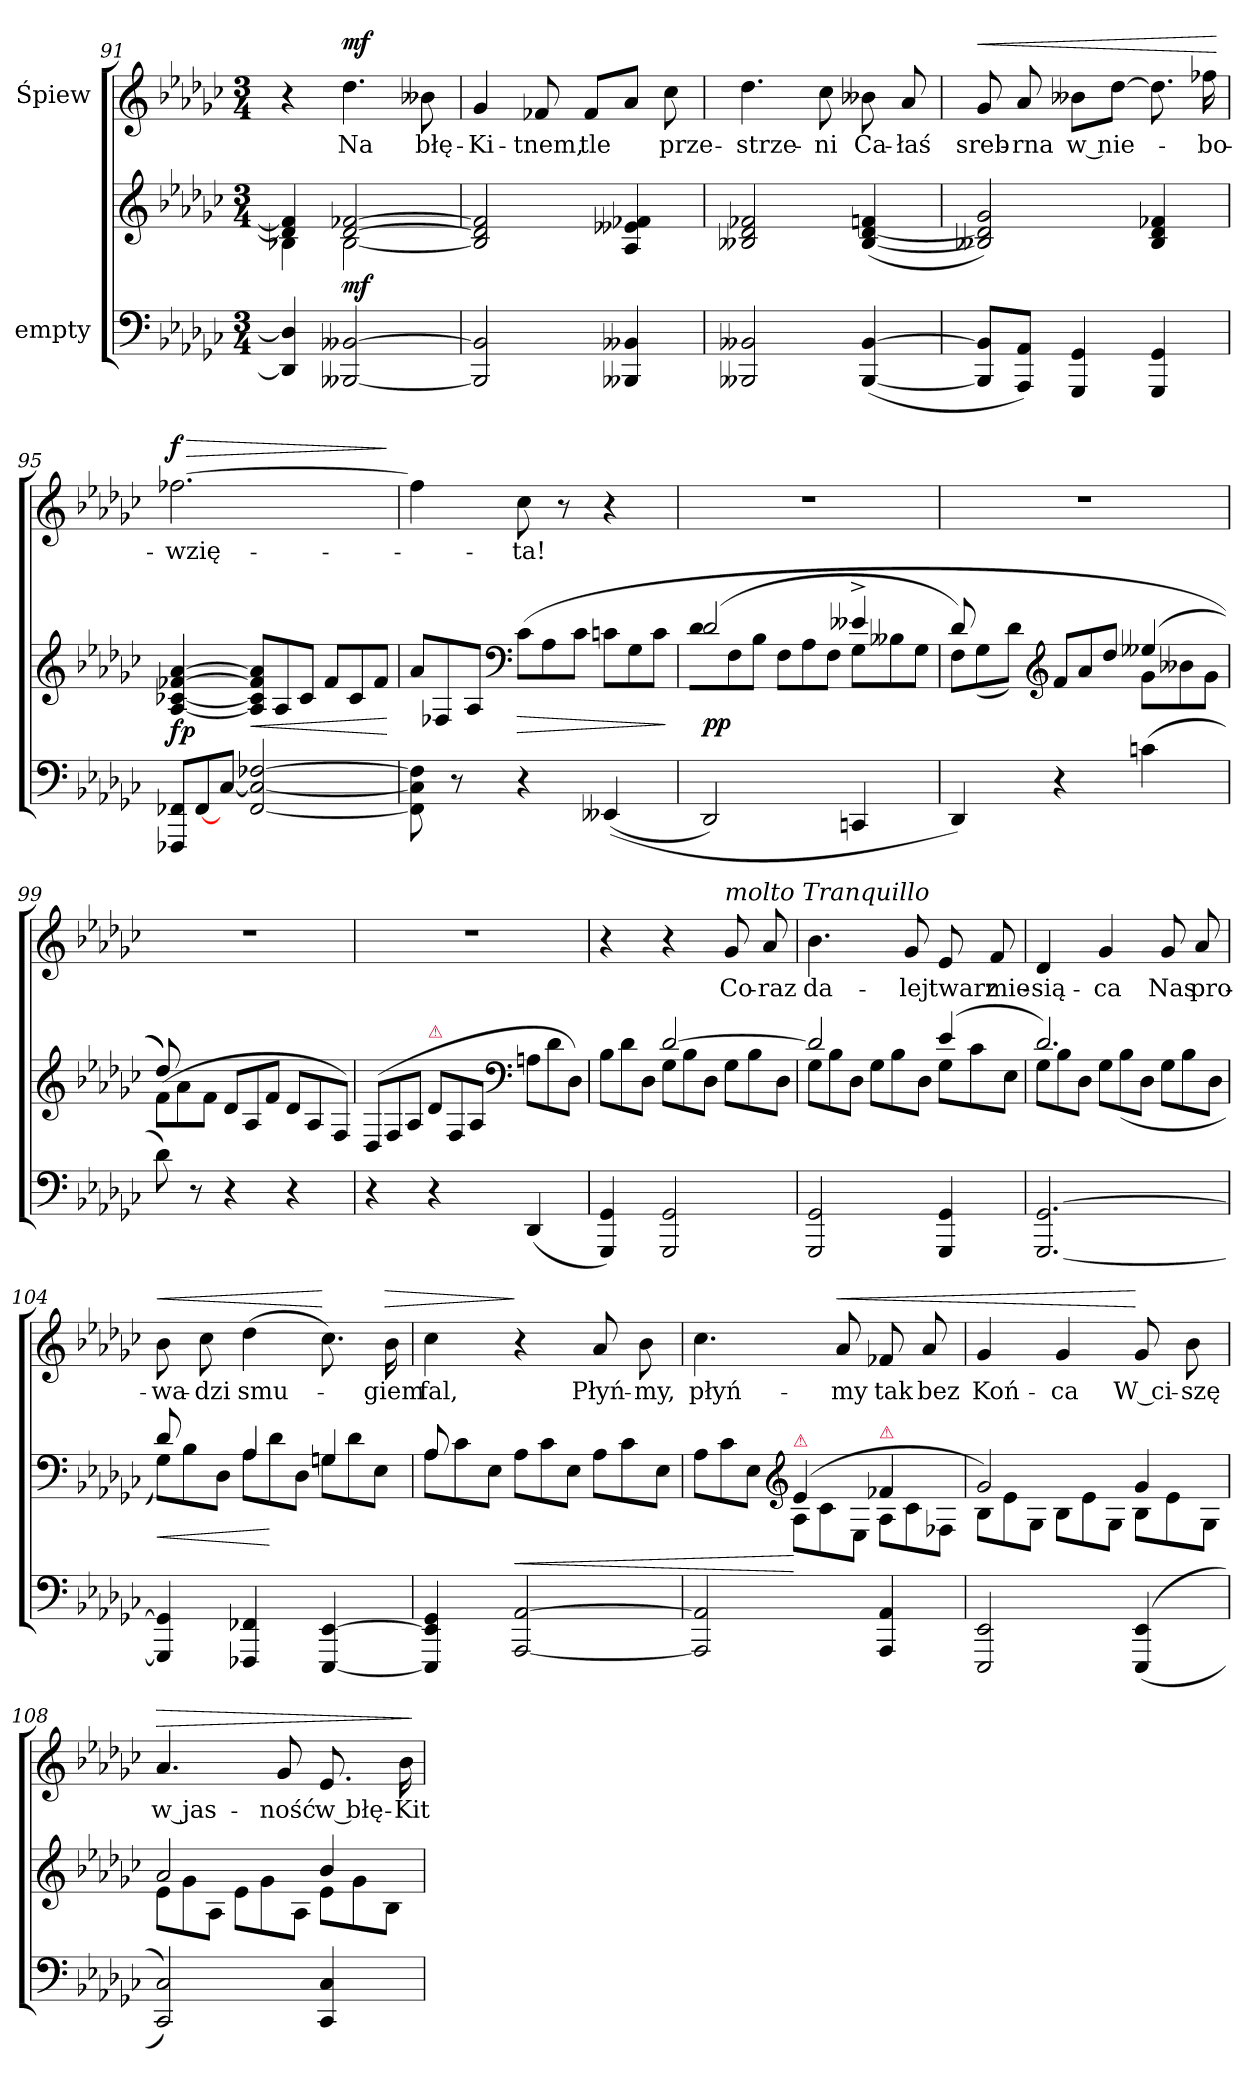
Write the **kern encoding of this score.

**kern	**kern	**dynam	**kern	**text	**dynam
*part2	*part2	*part2	*part1	*part1	*part1
*staff3	*staff2	*staff2/3	*staff1	*staff1	*staff1
*I"empty	*	*	*I"Śpiew	*	*
*clefF4	*clefG2	*	*clefG2	*	*
*k[b-e-a-d-g-c-]	*k[b-e-a-d-g-c-]	*	*k[b-e-a-d-g-c-]	*	*
*M3/4	*M3/4	*	*M3/4	*	*
=91	=91	=91	=91	=91	=91
*	*^	*	*	*	*
4DD-]/ 4D-]/	4d-]/ 4f-]/	4B-X\	.	4r	.	.
!	!	!	!	!	!	!LO:DY:a
[2BBB--X/ [2BB--X/	[2d-/ [2f-X/	[2B-\	mf	4.dd-\	Na	mf
.	.	.	.	8b--X\	błę-	.
*	*v	*v	*	*	*	*
=92	=92	=92	=92	=92	=92
2BBB--]/ 2BB--]/	2B-]/ 2d-]/ 2f-]/	.	4g-/	-Ki-	.
.	.	.	8f-X/	-tnem,	.
.	.	.	8f-/L	tle	.
4BBB--X/ 4BB--X/	4A-/ 4e--X/ 4f-X/	.	8a-/J	.	.
.	.	.	8cc-\	prze-	.
=93	=93	=93	=93	=93	=93
2BBB--X/ 2BB--X/	2B--X/ 2d-/ 2f-X/	.	4.dd-\	-strze-	.
.	.	.	8cc-\	-ni	.
([4BBB--/ [4BB--/	([4B--/ [4d-/ 4fn/	.	8b--X\	Ca-	.
.	.	.	8a-/	-łaś	.
=94	=94	=94	=94	=94	=94
!	!	!	!	!	!LO:HP:a
8BBB--]/ 8BB--]/L	2B--X]/ 2d-]/ 2g-/)	.	8g-/	sreb-	<
8AAA-/ 8AA-/J)	.	.	8a-/	-rna	.
4GGG-/ 4GG-/	.	.	8b--X\L	w nie-	.
.	.	.	[8dd-\J	.	.
4GGG-/ 4GG-/	4B--/ 4d-/ 4f-X/	.	8.dd-\]	.	.
.	.	.	16ff-X\	-bo-	.
.	.	.	.	.	[
=95	=95	=95	=95	=95	=95
*Xtuplet	*	*	*	*	*
!	!	!	!	!	!LO:HP:a
!	!	!	!	!	!LO:DY:n=1:a
12FFF-X/ 12FF-X/L	[4A-/ [4c-X/ [4f-X/ [4a-/	fp	[2.ff-X\	-wzię-	> f
[12FF-/	.	.	.	.	.
[12C-/J	.	.	.	.	.
*	*Xtuplet	*	*	*	*
[2FF-/ 2C-_/ [2F-X/	12A-]/ 12c-]/ 12f-]/ 12a-]/L	<	.	.	.
.	12A-/	.	.	.	.
.	12c-/J	.	.	.	.
.	12f-/L	.	.	.	.
.	12c-/	.	.	.	.
.	12f-/J	.	.	.	.
.	.	[	.	.	]
=96	=96	=96	=96	=96	=96
8FF-]\ 8C-]\ 8F-]\	12a-/L	.	4ff-\]	.	.
.	12F-X/	.	.	.	.
8r	.	.	.	.	.
.	12A-/J	.	.	.	.
*	*clefF4	*	*	*	*
4r	(<12c-\L	>	8cc-\	-ta!	.
.	12A-\	.	.	.	.
.	.	.	8r	.	.
.	12c-\J	.	.	.	.
((4EE--X/	12cn\L	.	4r	.	.
.	12G-\	.	.	.	.
.	12c\J	.	.	.	.
.	.	]	.	.	.
=97	=97	=97	=97	=97	=97
*	*^	*	*	*	*
!	!	!LO:N:vis=2	!	!	!	!
2DD-/)	(2d-/	12d-\	pp	2.r	.	.
.	.	12F\	.	.	.	.
.	.	12B-\J	.	.	.	.
.	.	12F\L	.	.	.	.
.	.	12A-\	.	.	.	.
.	.	12F\J	.	.	.	.
4CCn/	4e--X^/	12G-\L	.	.	.	.
.	.	12B--X\	.	.	.	.
.	.	12G-\J	.	.	.	.
=98	=98	=98	=98	=98	=98	=98
4DD-/)	8d-/)	12F\L	.	2.r	.	.
.	.	(>12G-\	.	.	.	.
.	8ryy	.	.	.	.	.
.	.	12d-\J)	.	.	.	.
*	*clefG2	*	*	*	*	*
4r	12f/L	4ryy	.	.	.	.
.	12a-/	.	.	.	.	.
.	12dd-/J	.	.	.	.	.
(4cn\	(4ee--X/	12g-\L	.	.	.	.
.	.	12b--X\	.	.	.	.
.	.	12g-\J	.	.	.	.
=99	=99	=99	=99	=99	=99	=99
8d-\)	8dd-/))	(<12f\L	.	2.r	.	.
.	.	12a-\	.	.	.	.
8r	2ryy	.	.	.	.	.
.	.	12f\J	.	.	.	.
4r	.	12d-/L	.	.	.	.
.	.	12A-/	.	.	.	.
.	.	12f/J	.	.	.	.
4r	.	12d-/L	.	.	.	.
.	.	12A-/	.	.	.	.
.	8ryy	.	.	.	.	.
.	.	12F/J)	.	.	.	.
*	*v	*v	*	*	*	*
=100	=100	=100	=100	=100	=100
4r	(12D-/L	.	2.r	.	.
.	12F/	.	.	.	.
.	12A-/J	.	.	.	.
!	!LO:TX:a:color=crimson:t=⚠	!	!	!	!
4r	12d-\L	.	.	.	.
.	12F/	.	.	.	.
.	12A-/J	.	.	.	.
*	*clefF4	*	*	*	*
(>4DD-/	12An\L	.	.	.	.
.	12d-\	.	.	.	.
.	12D-\J)	.	.	.	.
=101	=101	=101	=101	=101	=101
*	*^	*	*	*	*
4GGG-/ 4GG-/)	12B-\L	4ryy	.	4r	.	.
.	12d-\	.	.	.	.	.
.	12D-\J	.	.	.	.	.
2GGG-/ 2GG-/	[2d-/	12G-\L	.	4r	.	.
.	.	12B-\	.	.	.	.
.	.	12D-\J	.	.	.	.
!	!	!	!	!LO:TX:a:i:t=molto Tranquillo	!	!
.	.	12G-\L	.	8g-/	Co-	.
.	.	12B-\	.	.	.	.
.	.	.	.	8a-/	-raz	.
.	.	12D-\J	.	.	.	.
=102	=102	=102	=102	=102	=102	=102
2GGG-/ 2GG-/	2d-/]	12G-\L	.	4.b-\	da-	.
.	.	12B-\	.	.	.	.
.	.	12D-\J	.	.	.	.
.	.	12G-\L	.	.	.	.
.	.	12B-\	.	.	.	.
.	.	.	.	8g-/	-lej	.
.	.	12D-\J	.	.	.	.
4GGG-/ 4GG-/	(4e-/	12G-\L	.	8e-/	twarz	.
.	.	12c-\	.	.	.	.
.	.	.	.	8f/	mie-	.
.	.	12E-\J	.	.	.	.
=103	=103	=103	=103	=103	=103	=103
[2.GGG-/ [2.GG-/	2.d-/)	12G-\L	.	4d-/	-sią-	.
.	.	12B-\	.	.	.	.
.	.	12D-\J	.	.	.	.
.	.	12G-\L	.	4g-/	-ca	.
.	.	(>12B-\	.	.	.	.
.	.	12D-\J	.	.	.	.
.	.	12G-\L	.	8g-/	Nas	.
.	.	12B-\	.	.	.	.
.	.	.	.	8a-/	pro-	.
.	.	12D-\J	.	.	.	.
=104	=104	=104	=104	=104	=104	=104
!	!	!	!	!	!	!LO:HP:a
4GGG-]/ 4GG-]/	8d-/	12G-\L)	<	8b-\	-wa-	<
.	.	12B-\	.	.	.	.
.	8ryy	.	.	8cc-\	-dzi	.
.	.	12D-\J	.	.	.	.
4FFF-X/ 4FF-X/	4A-/	12A-\L	.	(4dd-\	smu-	.
.	.	12d-\	[	.	.	.
.	.	12D-\J	.	.	.	.
[4EEE-/ [4EE-/	4Gn/	12Gn\L	.	8.cc-\)	.	[
.	.	12d-\	.	.	.	.
.	.	12E-\J	.	.	.	.
!	!	!	!	!	!	!LO:HP:a
.	.	.	.	16b-\	-giem	>
=105	=105	=105	=105	=105	=105	=105
4EEE-]/ 4EE-]/ 4GG-/	8A-/	12A-\L	.	4cc-\	fal,	.
.	.	12c-\	.	.	.	.
.	2ryy	.	.	.	.	.
.	.	12E-\J	.	.	.	.
[2AAA-/ [2AA-/	.	12A-\L	<	4r	.	]
.	.	12c-\	.	.	.	.
.	.	12E-\J	.	.	.	.
.	.	12A-\L	.	8a-/	Płyń-	.
.	.	12c-\	.	.	.	.
.	8ryy	.	.	8b-\	-my,	.
.	.	12E-\J	.	.	.	.
=106	=106	=106	=106	=106	=106	=106
2AAA-]/ 2AA-]/	12A-\L	4ryy	.	4.cc-\	płyń-	.
.	12c-\	.	.	.	.	.
.	12E-\J	.	.	.	.	.
*	*clefG2	*	*	*	*	*
!	!LO:TX:a:color=crimson:t=⚠	!	!	!	!	!
.	(4e-/	12A-\L	[	.	.	.
.	.	12c-\	.	.	.	.
!	!	!	!	!	!	!LO:HP:a
.	.	.	.	8a-/	-my	<
.	.	12E-/J	.	.	.	.
!	!LO:TX:a:color=crimson:t=⚠	!	!	!	!	!
4AAA-/ 4AA-/	4f-X/	12A-\L	.	8f-X/	tak	.
.	.	12c-\	.	.	.	.
.	.	.	.	8a-/	bez	.
.	.	12F-X/J	.	.	.	.
=107	=107	=107	=107	=107	=107	=107
2EEE-/ 2EE-/	2g-/)	12B-\L	.	4g-/	Koń-	.
.	.	12e-\	.	.	.	.
.	.	12G-\J	.	.	.	.
.	.	12B-\L	.	4g-/	-ca	.
.	.	12e-\	.	.	.	.
.	.	12G-\J	.	.	.	.
(<(>4EEE-/ 4EE-/	4g-/	12B-\L	.	8g-/	W ci-	[
.	.	12e-\	.	.	.	.
.	.	.	.	8b-\	-szę	.
.	.	12G-\J	.	.	.	.
=108	=108	=108	=108	=108	=108	=108
!	!	!	!	!	!	!LO:HP:a
2CC-/ 2C-/))	2a-/	12e-\L	.	4.a-/	w jas-	>
.	.	12g-\	.	.	.	.
.	.	12A-\J	.	.	.	.
.	.	12e-\L	.	.	.	.
.	.	12g-\	.	.	.	.
.	.	.	.	8g-/	-ność	.
.	.	12A-\J	.	.	.	.
4CC-/ 4C-/	4b-/	12e-\L	.	8.e-/	w błę-	.
.	.	12g-\	.	.	.	.
.	.	12B-\J	.	.	.	.
.	.	.	.	16b-\	-Kit	.
*	*v	*v	*	*	*	*
.	.	.	.	.	]
=	=	=	=	=	=
*-	*-	*-	*-	*-	*-
